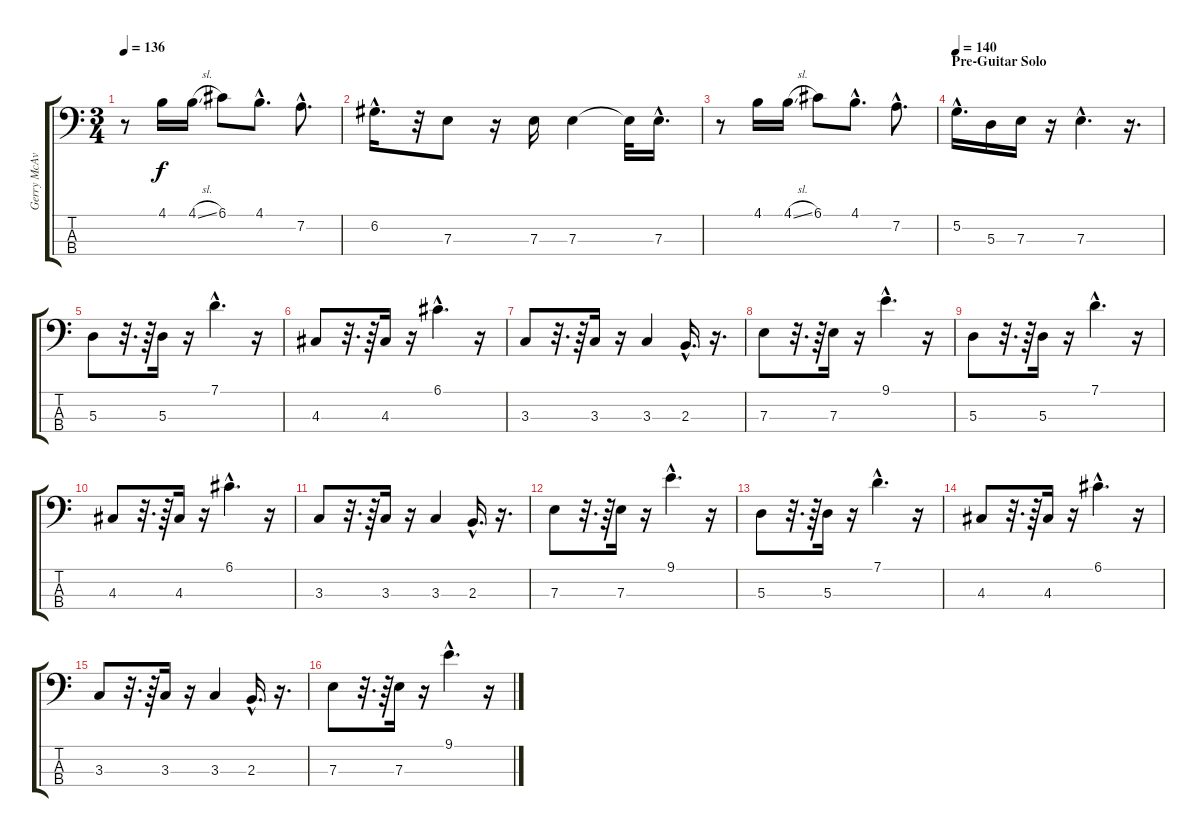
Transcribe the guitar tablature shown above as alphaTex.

\track ("Gerry McAvoy" "Gerry McAv") {instrument electricbassfinger}
\staff {score tabs}
\tuning (G2 D2 A1 E1) {hide}
\ts (3 4)
\tempo 136
\clef f4
\ks c
r.8{dy f} 4.1.16 4.1{sl}.16 6.1.8 4.1{hac}.8{d} 7.2{hac}.8{d} |
6.2{hac}.16{d} r.32 7.3.8 r.16 7.3.16 7.3.4 7.3{t}.32 7.3{hac}.16{d} |
r.8 4.1.16 4.1{sl}.16 6.1.8 4.1{hac}.8{d} 7.2{hac}.8{d} |
\section ("" "Pre-Guitar Solo")
\tempo 140
5.2{hac}.16{d} 5.3.16 7.3.16 r.16 7.3{hac}.4{d} r.16{d} |
5.3.8 r.32{d} r.64 5.3.16 r.16 7.1{hac}.4{d} r.16 |
4.3.8 r.32{d} r.64 4.3.16 r.16 6.1{hac}.4{d} r.16 |
3.3.8 r.32{d} r.64 3.3.16 r.16 3.3.4 2.3{hac}.16{d} r.16{d} |
7.3.8 r.32{d} r.64 7.3.16 r.16 9.1{hac}.4{d} r.16 |
5.3.8 r.32{d} r.64 5.3.16 r.16 7.1{hac}.4{d} r.16 |
4.3.8 r.32{d} r.64 4.3.16 r.16 6.1{hac}.4{d} r.16 |
3.3.8 r.32{d} r.64 3.3.16 r.16 3.3.4 2.3{hac}.16{d} r.16{d} |
7.3.8 r.32{d} r.64 7.3.16 r.16 9.1{hac}.4{d} r.16 |
5.3.8 r.32{d} r.64 5.3.16 r.16 7.1{hac}.4{d} r.16 |
4.3.8 r.32{d} r.64 4.3.16 r.16 6.1{hac}.4{d} r.16 |
3.3.8 r.32{d} r.64 3.3.16 r.16 3.3.4 2.3{hac}.16{d} r.16{d} |
7.3.8 r.32{d} r.64 7.3.16 r.16 9.1{hac}.4{d} r.16
